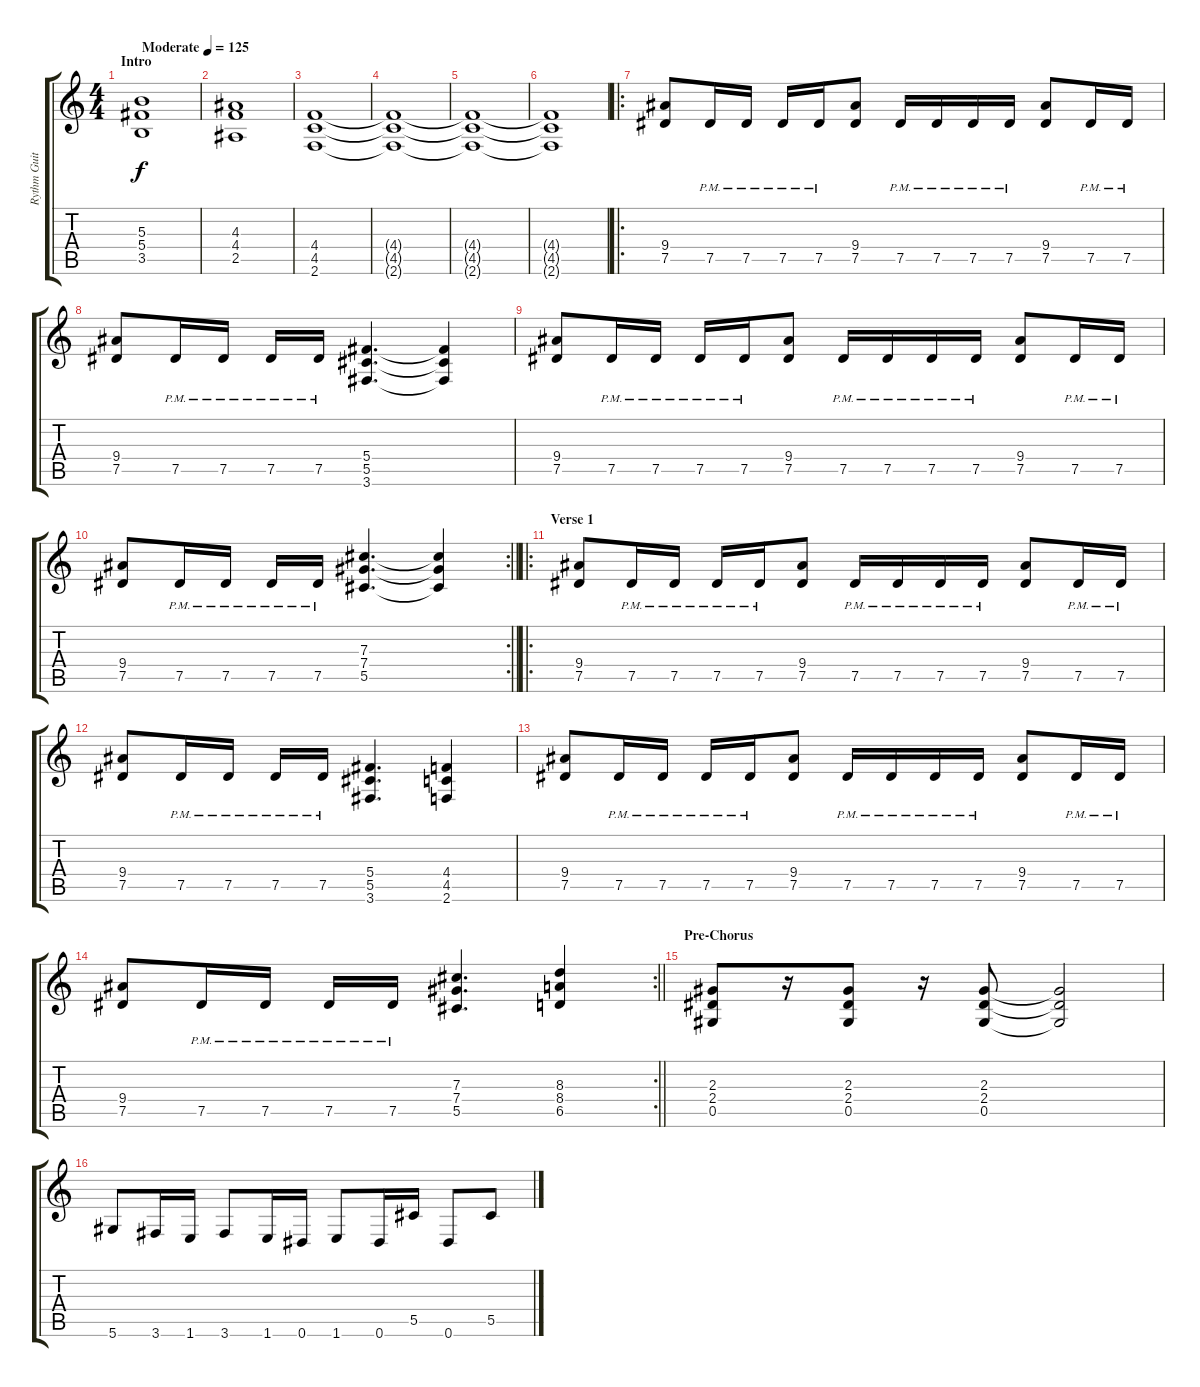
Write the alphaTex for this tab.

\track ("Rythm Guitar" "Rythm Guit") {instrument distortionguitar}
\staff {score tabs}
\tuning (Eb4 Bb3 Gb3 Db3 Ab2 Eb2) {hide}
\ts (4 4)
\section ("" "Intro")
\tempo (125 "Moderate")
\clef g2
\ks c
(5.3 5.4 3.5).1{dy f instrument distortionguitar} |
(4.3 4.4 2.5).1 |
(4.4 4.5 2.6).1 |
(4.4{t} 4.5{t} 2.6{t}).1 |
(4.4{t} 4.5{t} 2.6{t}).1 |
(4.4{t} 4.5{t} 2.6{t}).1 |
\ro
(9.4 7.5).8 7.5{pm}.16 7.5{pm}.16 7.5{pm}.16 7.5{pm}.16 (9.4 7.5).8 7.5{pm}.16 7.5{pm}.16 7.5{pm}.16 7.5{pm}.16 (9.4 7.5).8 7.5{pm}.16 7.5{pm}.16 |
(9.4 7.5).8 7.5{pm}.16 7.5{pm}.16 7.5{pm}.16 7.5{pm}.16 (5.4 5.5 3.6).4{d} (5.4{t} 5.5{t} 3.6{t}).4 |
(9.4 7.5).8 7.5{pm}.16 7.5{pm}.16 7.5{pm}.16 7.5{pm}.16 (9.4 7.5).8 7.5{pm}.16 7.5{pm}.16 7.5{pm}.16 7.5{pm}.16 (9.4 7.5).8 7.5{pm}.16 7.5{pm}.16 |
\rc 2
\barLineRight lightlight
(9.4 7.5).8 7.5{pm}.16 7.5{pm}.16 7.5{pm}.16 7.5{pm}.16 (7.3 7.4 5.5).4{d} (7.3{t} 7.4{t} 5.5{t}).4 |
\ro
\section ("" "Verse 1")
(9.4 7.5).8 7.5{pm}.16 7.5{pm}.16 7.5{pm}.16 7.5{pm}.16 (9.4 7.5).8 7.5{pm}.16 7.5{pm}.16 7.5{pm}.16 7.5{pm}.16 (9.4 7.5).8 7.5{pm}.16 7.5{pm}.16 |
(9.4 7.5).8 7.5{pm}.16 7.5{pm}.16 7.5{pm}.16 7.5{pm}.16 (5.4 5.5 3.6).4{d} (4.4 4.5 2.6).4 |
(9.4 7.5).8 7.5{pm}.16 7.5{pm}.16 7.5{pm}.16 7.5{pm}.16 (9.4 7.5).8 7.5{pm}.16 7.5{pm}.16 7.5{pm}.16 7.5{pm}.16 (9.4 7.5).8 7.5{pm}.16 7.5{pm}.16 |
\rc 2
\barLineRight lightlight
(9.4 7.5).8 7.5{pm}.16 7.5{pm}.16 7.5{pm}.16 7.5{pm}.16 (7.3 7.4 5.5).4{d} (8.3 8.4 6.5).4 |
\section ("" "Pre-Chorus")
(2.3 2.4 0.5).8 r.16 (2.3 2.4 0.5).8 r.16 (2.3 2.4 0.5).8 (2.3{t} 2.4{t} 0.5{t}).2 |
5.6.8 3.6.16 1.6.16 3.6.8 1.6.16 0.6.16 1.6.8 0.6.16 5.5.16 0.6.8 5.5.8
